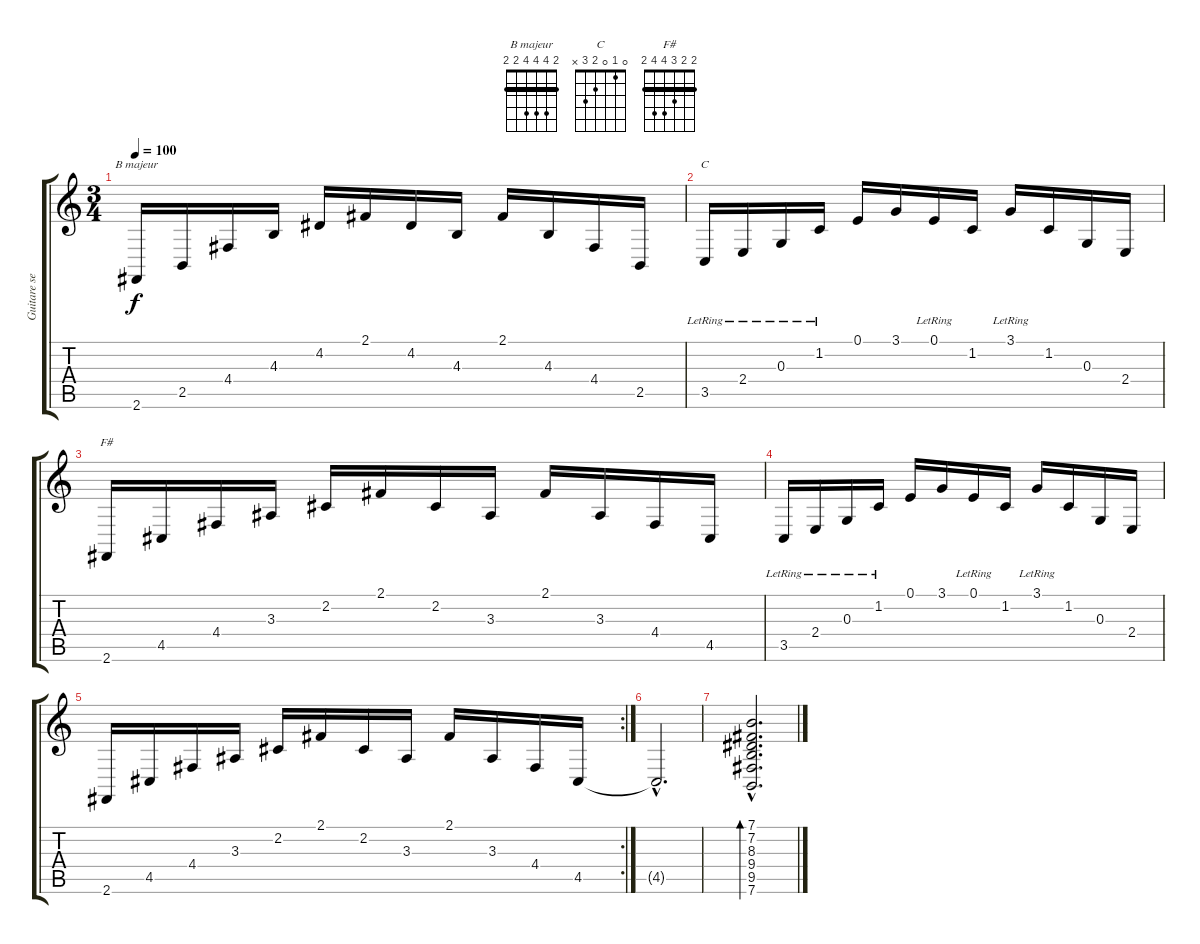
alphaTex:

\track ("Guitare seule" "Guitare se") {instrument orchestralharp}
\staff {score tabs}
\tuning (E4 B3 G3 D3 A2 E2) {hide}
\chord ("B majeur" 2 4 4 4 2 2) {barre 2}
\chord ("C" 0 1 0 2 3 x)
\chord ("F#" 2 2 3 4 4 2) {barre 2}
\ts (3 4)
\tempo 100
\clef g2
\ks c
2.6.16{ch "B majeur" dy f} 2.5.16 4.4.16 4.3.16 4.2.16 2.1.16 4.2.16 4.3.16 2.1.16 4.3.16 4.4.16 2.5.16 |
3.5{lr}.16{ch "C"} 2.4{lr}.16 0.3{lr}.16 1.2{lr}.16 0.1.16 3.1.16 0.1{lr}.16 1.2.16 3.1{lr}.16 1.2.16 0.3.16 2.4.16 |
2.6.16{ch "F#"} 4.5.16 4.4.16 3.3.16 2.2.16 2.1.16 2.2.16 3.3.16 2.1.16 3.3.16 4.4.16 4.5.16 |
3.5{lr}.16 2.4{lr}.16 0.3{lr}.16 1.2{lr}.16 0.1.16 3.1.16 0.1{lr}.16 1.2.16 3.1{lr}.16 1.2.16 0.3.16 2.4.16 |
\rc 2
2.6.16 4.5.16 4.4.16 3.3.16 2.2.16 2.1.16 2.2.16 3.3.16 2.1.16 3.3.16 4.4.16 4.5.16 |
4.5{hac t}.2{d} |
(7.1{hac} 7.2{hac} 8.3{hac} 9.4{hac} 9.5{hac} 7.6{hac}).2{d bd 480}
